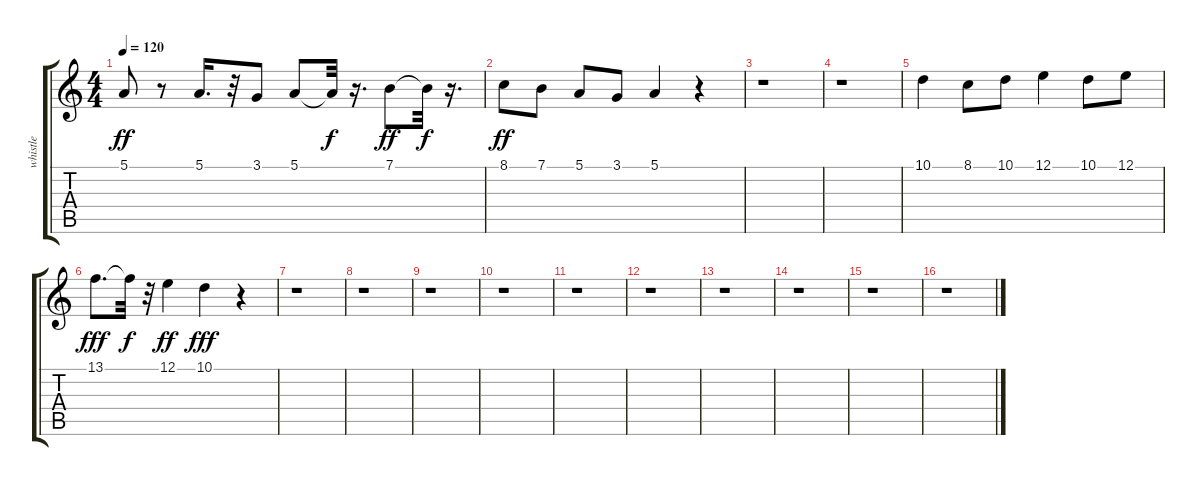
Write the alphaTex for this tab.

\track ("whistle" "whistle") {instrument whistle}
\staff {score tabs}
\tuning (E4 B3 G3 D3 A2 E2) {hide}
\ts (4 4)
\tempo 120
\clef g2
\ks c
5.1.8{dy ff} r.8 5.1.16{d} r.32 3.1.8 5.1.8 5.1{t}.32{dy f} r.16{d} 7.1.8{dy ff} 7.1{t}.32{dy f} r.16{d} |
8.1.8{dy ff} 7.1.8 5.1.8 3.1.8 5.1.4 r.4 |
r.1 |
r.1 |
10.1.4 8.1.8 10.1.8 12.1.4 10.1.8 12.1.8 |
13.1.8{d dy fff} 13.1{t}.32{dy f} r.32 12.1.4{dy ff} 10.1.4{dy fff} r.4 |
r.1 |
r.1 |
r.1 |
r.1 |
r.1 |
r.1 |
r.1 |
r.1 |
r.1 |
r.1
